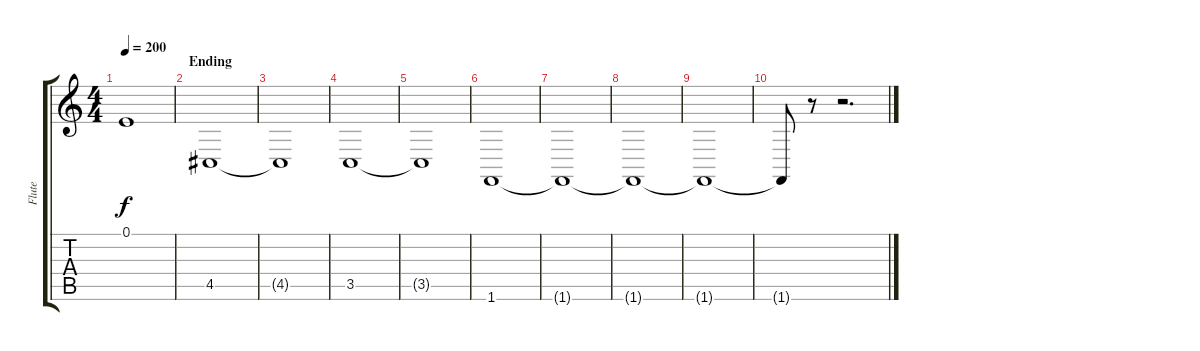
\track ("Flute" "Flute") {instrument flute}
\staff {score tabs}
\tuning (E4 B3 G3 D3 A2 E2) {hide}
\ts (4 4)
\tempo 200
\clef g2
\ks c
0.1{t}.1{dy f} |
\section ("" "Ending")
4.5.1 |
4.5{t}.1 |
3.5.1 |
3.5{t}.1 |
1.6.1 |
1.6{t}.1 |
1.6{t}.1 |
1.6{t}.1 |
1.6{t}.8 r.8 r.2{d}
